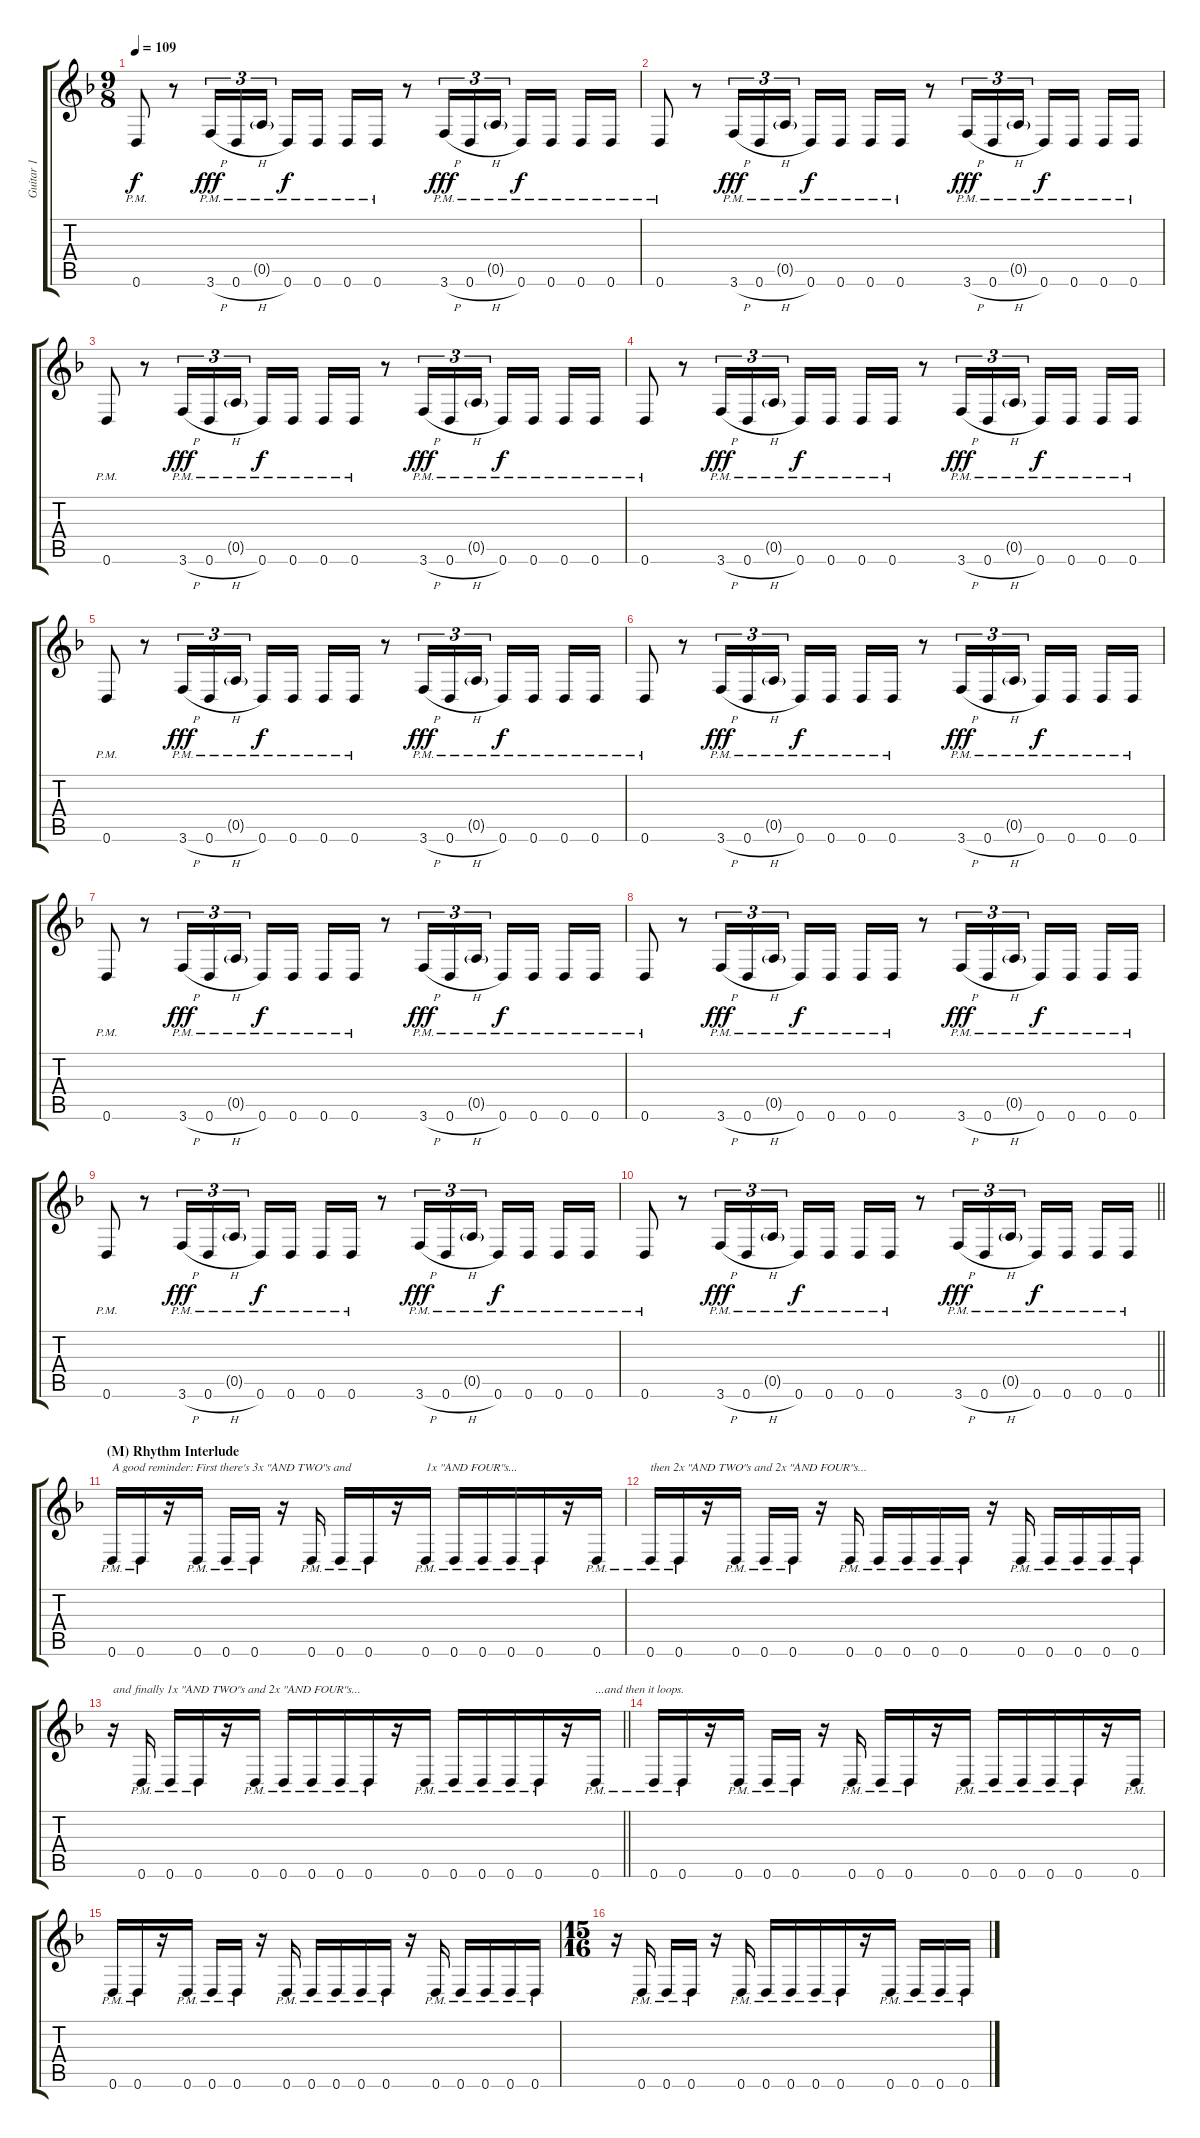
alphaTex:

\track ("Guitar 1" "Guitar 1") {instrument distortionguitar}
\staff {score tabs}
\tuning (E4 B3 G3 D3 A2 D2) {hide}
\ts (9 8)
\tempo 109
\clef g2
\ks dminor
0.6{pm}.8{dy f} r.8{beam split} 3.6{h pm}.16{tu (3 2) dy fff} 0.6{h pm}.16{tu (3 2)} 0.5{g pm}.16{tu (3 2) beam splitsecondary} 0.6{pm}.16{dy f} 0.6{pm}.16{beam split} 0.6{pm}.16 0.6{pm}.16 r.8{beam split} 3.6{h pm}.16{tu (3 2) dy fff} 0.6{h pm}.16{tu (3 2)} 0.5{g pm}.16{tu (3 2) beam splitsecondary} 0.6{pm}.16{dy f} 0.6{pm}.16{beam split} 0.6{pm}.16 0.6{pm}.16 |
0.6{pm}.8 r.8{beam split} 3.6{h pm}.16{tu (3 2) dy fff} 0.6{h pm}.16{tu (3 2)} 0.5{g pm}.16{tu (3 2) beam splitsecondary} 0.6{pm}.16{dy f} 0.6{pm}.16{beam split} 0.6{pm}.16 0.6{pm}.16 r.8{beam split} 3.6{h pm}.16{tu (3 2) dy fff} 0.6{h pm}.16{tu (3 2)} 0.5{g pm}.16{tu (3 2) beam splitsecondary} 0.6{pm}.16{dy f} 0.6{pm}.16{beam split} 0.6{pm}.16 0.6{pm}.16 |
0.6{pm}.8 r.8{beam split} 3.6{h pm}.16{tu (3 2) dy fff} 0.6{h pm}.16{tu (3 2)} 0.5{g pm}.16{tu (3 2) beam splitsecondary} 0.6{pm}.16{dy f} 0.6{pm}.16{beam split} 0.6{pm}.16 0.6{pm}.16 r.8{beam split} 3.6{h pm}.16{tu (3 2) dy fff} 0.6{h pm}.16{tu (3 2)} 0.5{g pm}.16{tu (3 2) beam splitsecondary} 0.6{pm}.16{dy f} 0.6{pm}.16{beam split} 0.6{pm}.16 0.6{pm}.16 |
0.6{pm}.8 r.8{beam split} 3.6{h pm}.16{tu (3 2) dy fff} 0.6{h pm}.16{tu (3 2)} 0.5{g pm}.16{tu (3 2) beam splitsecondary} 0.6{pm}.16{dy f} 0.6{pm}.16{beam split} 0.6{pm}.16 0.6{pm}.16 r.8{beam split} 3.6{h pm}.16{tu (3 2) dy fff} 0.6{h pm}.16{tu (3 2)} 0.5{g pm}.16{tu (3 2) beam splitsecondary} 0.6{pm}.16{dy f} 0.6{pm}.16{beam split} 0.6{pm}.16 0.6{pm}.16 |
0.6{pm}.8 r.8{beam split} 3.6{h pm}.16{tu (3 2) dy fff} 0.6{h pm}.16{tu (3 2)} 0.5{g pm}.16{tu (3 2) beam splitsecondary} 0.6{pm}.16{dy f} 0.6{pm}.16{beam split} 0.6{pm}.16 0.6{pm}.16 r.8{beam split} 3.6{h pm}.16{tu (3 2) dy fff} 0.6{h pm}.16{tu (3 2)} 0.5{g pm}.16{tu (3 2) beam splitsecondary} 0.6{pm}.16{dy f} 0.6{pm}.16{beam split} 0.6{pm}.16 0.6{pm}.16 |
0.6{pm}.8 r.8{beam split} 3.6{h pm}.16{tu (3 2) dy fff} 0.6{h pm}.16{tu (3 2)} 0.5{g pm}.16{tu (3 2) beam splitsecondary} 0.6{pm}.16{dy f} 0.6{pm}.16{beam split} 0.6{pm}.16 0.6{pm}.16 r.8{beam split} 3.6{h pm}.16{tu (3 2) dy fff} 0.6{h pm}.16{tu (3 2)} 0.5{g pm}.16{tu (3 2) beam splitsecondary} 0.6{pm}.16{dy f} 0.6{pm}.16{beam split} 0.6{pm}.16 0.6{pm}.16 |
0.6{pm}.8 r.8{beam split} 3.6{h pm}.16{tu (3 2) dy fff} 0.6{h pm}.16{tu (3 2)} 0.5{g pm}.16{tu (3 2) beam splitsecondary} 0.6{pm}.16{dy f} 0.6{pm}.16{beam split} 0.6{pm}.16 0.6{pm}.16 r.8{beam split} 3.6{h pm}.16{tu (3 2) dy fff} 0.6{h pm}.16{tu (3 2)} 0.5{g pm}.16{tu (3 2) beam splitsecondary} 0.6{pm}.16{dy f} 0.6{pm}.16{beam split} 0.6{pm}.16 0.6{pm}.16 |
0.6{pm}.8 r.8{beam split} 3.6{h pm}.16{tu (3 2) dy fff} 0.6{h pm}.16{tu (3 2)} 0.5{g pm}.16{tu (3 2) beam splitsecondary} 0.6{pm}.16{dy f} 0.6{pm}.16{beam split} 0.6{pm}.16 0.6{pm}.16 r.8{beam split} 3.6{h pm}.16{tu (3 2) dy fff} 0.6{h pm}.16{tu (3 2)} 0.5{g pm}.16{tu (3 2) beam splitsecondary} 0.6{pm}.16{dy f} 0.6{pm}.16{beam split} 0.6{pm}.16 0.6{pm}.16 |
0.6{pm}.8 r.8{beam split} 3.6{h pm}.16{tu (3 2) dy fff} 0.6{h pm}.16{tu (3 2)} 0.5{g pm}.16{tu (3 2) beam splitsecondary} 0.6{pm}.16{dy f} 0.6{pm}.16{beam split} 0.6{pm}.16 0.6{pm}.16 r.8{beam split} 3.6{h pm}.16{tu (3 2) dy fff} 0.6{h pm}.16{tu (3 2)} 0.5{g pm}.16{tu (3 2) beam splitsecondary} 0.6{pm}.16{dy f} 0.6{pm}.16{beam split} 0.6{pm}.16 0.6{pm}.16 |
\barLineRight lightlight
0.6{pm}.8 r.8{beam split} 3.6{h pm}.16{tu (3 2) dy fff} 0.6{h pm}.16{tu (3 2)} 0.5{g pm}.16{tu (3 2) beam splitsecondary} 0.6{pm}.16{dy f} 0.6{pm}.16{beam split} 0.6{pm}.16 0.6{pm}.16 r.8{beam split} 3.6{h pm}.16{tu (3 2) dy fff} 0.6{h pm}.16{tu (3 2)} 0.5{g pm}.16{tu (3 2) beam splitsecondary} 0.6{pm}.16{dy f} 0.6{pm}.16{beam split} 0.6{pm}.16 0.6{pm}.16 |
\section ("" "(M) Rhythm Interlude")
0.6{pm}.16{txt "A good reminder: First there's 3x \"AND TWO\"s and"} 0.6{pm}.16 r.16 0.6{pm}.16{beam split} 0.6{pm}.16 0.6{pm}.16 r.16 0.6{pm}.16{beam split} 0.6{pm}.16 0.6{pm}.16 r.16 0.6{pm}.16{txt "1x \"AND FOUR\"s..."} 0.6{pm}.16 0.6{pm}.16 0.6{pm}.16 0.6{pm}.16 r.16 0.6{pm}.16 |
0.6{pm}.16{txt "then 2x \"AND TWO\"s and 2x \"AND FOUR\"s..."} 0.6{pm}.16 r.16 0.6{pm}.16{beam split} 0.6{pm}.16 0.6{pm}.16 r.16 0.6{pm}.16{beam split} 0.6{pm}.16 0.6{pm}.16 0.6{pm}.16 0.6{pm}.16 r.16 0.6{pm}.16{beam split} 0.6{pm}.16 0.6{pm}.16{beam merge} 0.6{pm}.16 0.6{pm}.16 |
\barLineRight lightlight
r.16{txt "and finally 1x \"AND TWO\"s and 2x \"AND FOUR\"s..."} 0.6{pm}.16{beam split} 0.6{pm}.16 0.6{pm}.16 r.16 0.6{pm}.16{beam split} 0.6{pm}.16 0.6{pm}.16{beam merge} 0.6{pm}.16 0.6{pm}.16 r.16 0.6{pm}.16 0.6{pm}.16 0.6{pm}.16 0.6{pm}.16 0.6{pm}.16 r.16 0.6{pm}.16{txt "...and then it loops."} |
0.6{pm}.16 0.6{pm}.16 r.16 0.6{pm}.16{beam split} 0.6{pm}.16 0.6{pm}.16 r.16 0.6{pm}.16{beam split} 0.6{pm}.16 0.6{pm}.16 r.16 0.6{pm}.16 0.6{pm}.16 0.6{pm}.16 0.6{pm}.16 0.6{pm}.16 r.16 0.6{pm}.16 |
0.6{pm}.16 0.6{pm}.16 r.16 0.6{pm}.16{beam split} 0.6{pm}.16 0.6{pm}.16 r.16 0.6{pm}.16{beam split} 0.6{pm}.16 0.6{pm}.16 0.6{pm}.16 0.6{pm}.16 r.16 0.6{pm}.16{beam split} 0.6{pm}.16 0.6{pm}.16{beam merge} 0.6{pm}.16 0.6{pm}.16 |
\ts (15 16)
r.16 0.6{pm}.16{beam split} 0.6{pm}.16{beam merge} 0.6{pm}.16 r.16 0.6{pm}.16{beam split} 0.6{pm}.16 0.6{pm}.16{beam merge} 0.6{pm}.16{beam merge} 0.6{pm}.16 r.16 0.6{pm}.16 0.6{pm}.16 0.6{pm}.16{beam merge} 0.6{pm}.16
